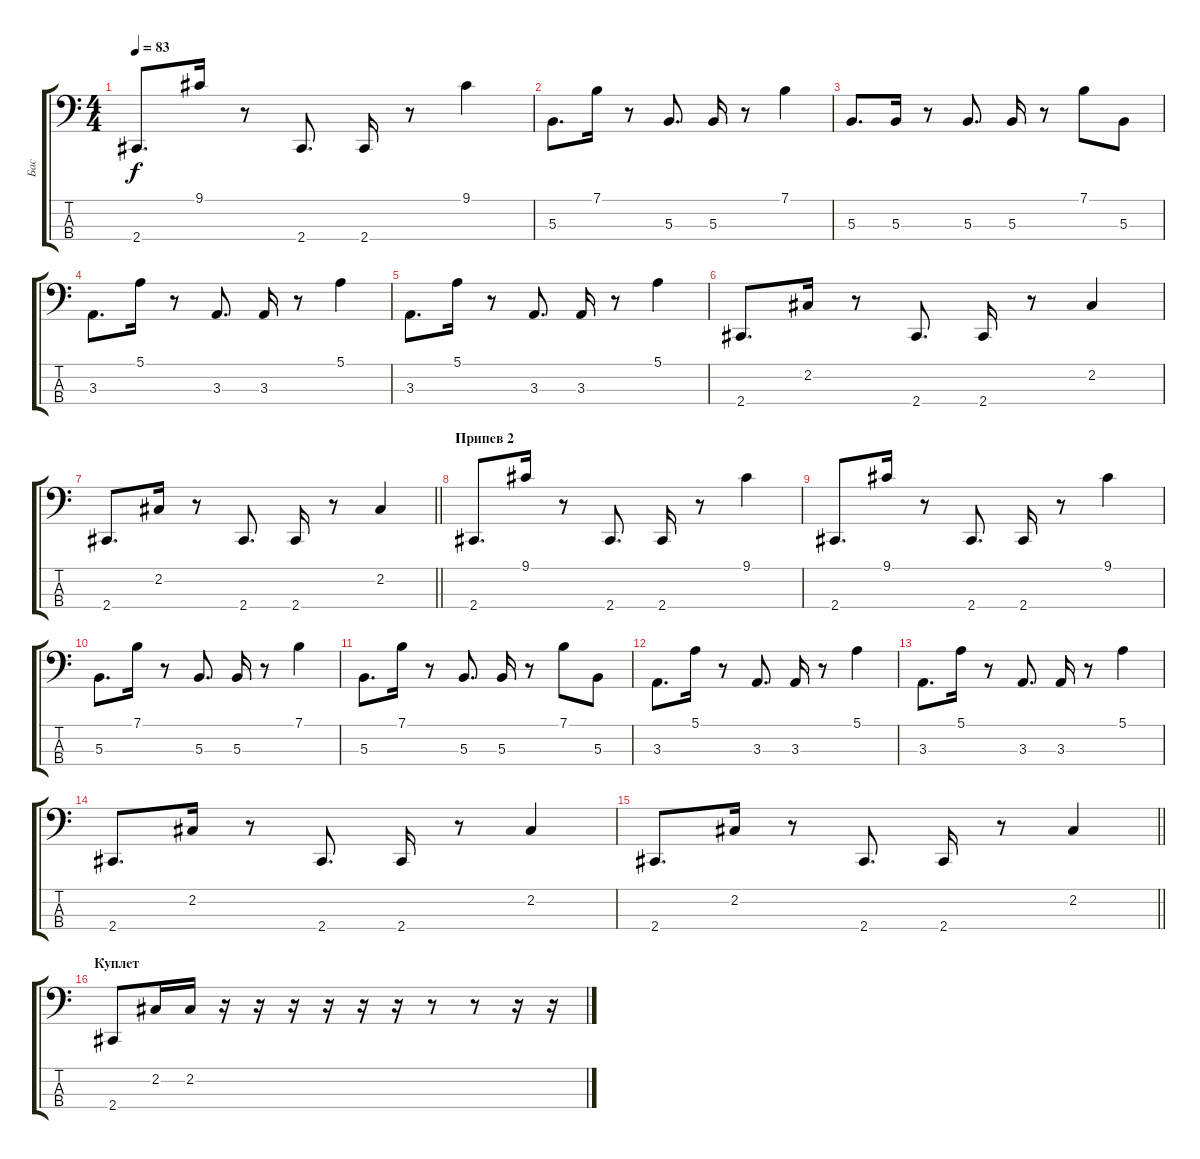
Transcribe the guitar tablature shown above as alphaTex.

\track ("Бас" "Бас") {instrument electricbassfinger}
\staff {score tabs}
\tuning (E2 B1 Gb1 B0) {hide}
\ts (4 4)
\tempo 83
\clef f4
\ks c
2.4.8{d dy f} 9.1.16 r.8 2.4.8{d} 2.4.16 r.8 9.1.4 |
5.3.8{d} 7.1.16 r.8 5.3.8{d} 5.3.16 r.8 7.1.4 |
5.3.8{d} 5.3.16 r.8 5.3.8{d} 5.3.16 r.8 7.1.8 5.3.8 |
3.3.8{d} 5.1.16 r.8 3.3.8{d} 3.3.16 r.8 5.1.4 |
3.3.8{d} 5.1.16 r.8 3.3.8{d} 3.3.16 r.8 5.1.4 |
2.4.8{d} 2.2.16 r.8 2.4.8{d} 2.4.16 r.8 2.2.4 |
\barLineRight lightlight
2.4.8{d} 2.2.16 r.8 2.4.8{d} 2.4.16 r.8 2.2.4 |
\section ("" "Припев 2")
2.4.8{d} 9.1.16 r.8 2.4.8{d} 2.4.16 r.8 9.1.4 |
2.4.8{d} 9.1.16 r.8 2.4.8{d} 2.4.16 r.8 9.1.4 |
5.3.8{d} 7.1.16 r.8 5.3.8{d} 5.3.16 r.8 7.1.4 |
5.3.8{d} 7.1.16 r.8 5.3.8{d} 5.3.16 r.8 7.1.8 5.3.8 |
3.3.8{d} 5.1.16 r.8 3.3.8{d} 3.3.16 r.8 5.1.4 |
3.3.8{d} 5.1.16 r.8 3.3.8{d} 3.3.16 r.8 5.1.4 |
2.4.8{d} 2.2.16 r.8 2.4.8{d} 2.4.16 r.8 2.2.4 |
\barLineRight lightlight
2.4.8{d} 2.2.16 r.8 2.4.8{d} 2.4.16 r.8 2.2.4 |
\section ("" "Куплет")
2.4.8 2.2.16 2.2.16 r.16 r.16 r.16 r.16 r.16 r.16 r.8 r.8 r.16 r.16
